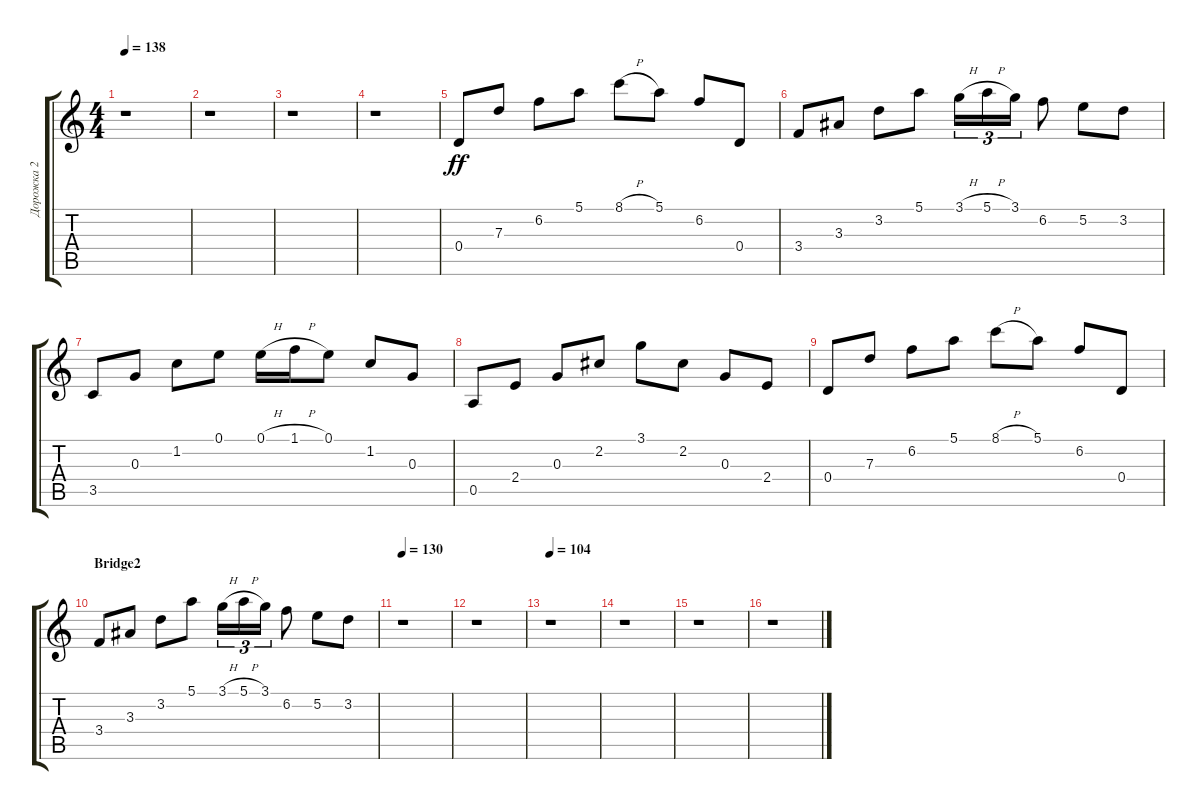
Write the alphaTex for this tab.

\track ("Дорожка 2" "Дорожка 2") {instrument electricguitarjazz}
\staff {score tabs}
\tuning (E4 B3 G3 D3 A2 E2) {hide}
\ts (4 4)
\tempo 138
\clef g2
\ks c
r.1{dy ff} |
r.1 |
r.1 |
r.1 |
0.4.8 7.3.8 6.2.8 5.1.8 8.1{h}.8 5.1.8 6.2.8 0.4.8 |
3.4.8 3.3.8 3.2.8 5.1.8 3.1{h}.16{tu (3 2)} 5.1{h}.16{tu (3 2)} 3.1.16{tu (3 2)} 6.2.8 5.2.8 3.2.8 |
3.5.8 0.3.8 1.2.8 0.1.8 0.1{h}.16 1.1{h}.16 0.1.8 1.2.8 0.3.8 |
0.5.8 2.4.8 0.3.8 2.2.8 3.1.8 2.2.8 0.3.8 2.4.8 |
0.4.8 7.3.8 6.2.8 5.1.8 8.1{h}.8 5.1.8 6.2.8 0.4.8 |
\section ("" "Bridge2")
3.4.8 3.3.8 3.2.8 5.1.8 3.1{h}.16{tu (3 2)} 5.1{h}.16{tu (3 2)} 3.1.16{tu (3 2)} 6.2.8 5.2.8 3.2.8 |
\tempo 130
r.1 |
r.1 |
\tempo 104
r.1 |
r.1 |
r.1 |
r.1
